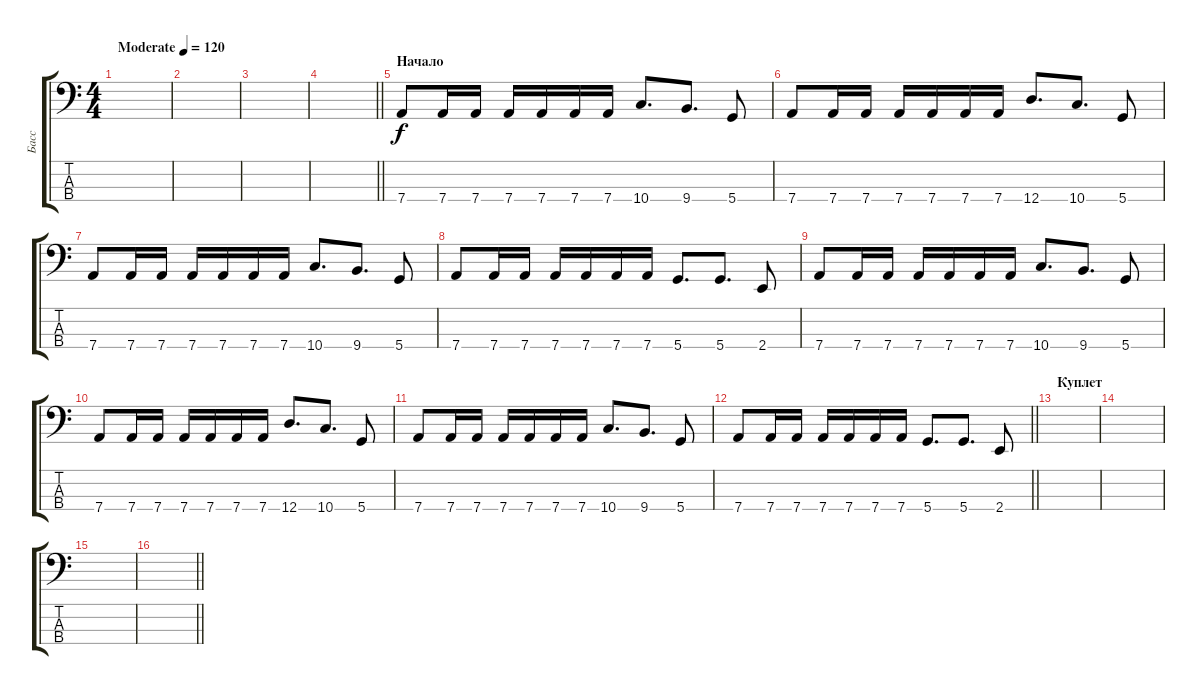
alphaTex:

\track ("Басс" "Басс") {instrument electricbassfinger}
\staff {score tabs}
\tuning (G2 D2 A1 D1) {hide}
\ts (4 4)
\tempo (120 "Moderate")
\clef f4
\ks c
|
|
|
\barLineRight lightlight
|
\section ("" "Начало")
7.4.8 7.4.16 7.4.16 7.4.16 7.4.16 7.4.16 7.4.16 10.4.8{d} 9.4.8{d} 5.4.8 |
7.4.8 7.4.16 7.4.16 7.4.16 7.4.16 7.4.16 7.4.16 12.4.8{d} 10.4.8{d} 5.4.8 |
7.4.8 7.4.16 7.4.16 7.4.16 7.4.16 7.4.16 7.4.16 10.4.8{d} 9.4.8{d} 5.4.8 |
7.4.8 7.4.16 7.4.16 7.4.16 7.4.16 7.4.16 7.4.16 5.4.8{d} 5.4.8{d} 2.4.8 |
7.4.8 7.4.16 7.4.16 7.4.16 7.4.16 7.4.16 7.4.16 10.4.8{d} 9.4.8{d} 5.4.8 |
7.4.8 7.4.16 7.4.16 7.4.16 7.4.16 7.4.16 7.4.16 12.4.8{d} 10.4.8{d} 5.4.8 |
7.4.8 7.4.16 7.4.16 7.4.16 7.4.16 7.4.16 7.4.16 10.4.8{d} 9.4.8{d} 5.4.8 |
\barLineRight lightlight
7.4.8 7.4.16 7.4.16 7.4.16 7.4.16 7.4.16 7.4.16 5.4.8{d} 5.4.8{d} 2.4.8 |
\section ("" "Куплет")
|
|
|
\barLineRight lightlight
